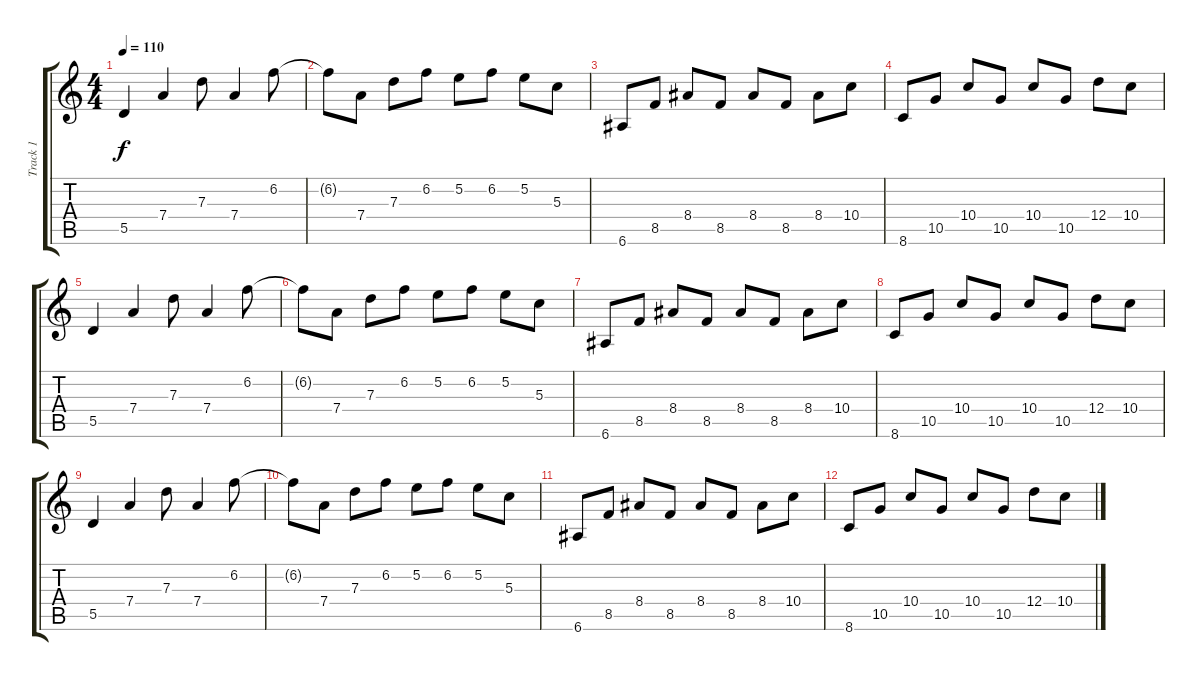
\track ("Track 1" "Track 1") {instrument electricguitarclean}
\staff {score tabs}
\tuning (E4 B3 G3 D3 A2 E2) {hide}
\ts (4 4)
\tempo 110
\clef g2
\ks c
5.5.4{dy f} 7.4.4 7.3.8 7.4.4 6.2.8 |
6.2{t}.8 7.4.8 7.3.8 6.2.8 5.2.8 6.2.8 5.2.8 5.3.8 |
6.6.8 8.5.8 8.4.8 8.5.8 8.4.8 8.5.8 8.4.8 10.4.8 |
8.6.8 10.5.8 10.4.8 10.5.8 10.4.8 10.5.8 12.4.8 10.4.8 |
5.5.4 7.4.4 7.3.8 7.4.4 6.2.8 |
6.2{t}.8 7.4.8 7.3.8 6.2.8 5.2.8 6.2.8 5.2.8 5.3.8 |
6.6.8 8.5.8 8.4.8 8.5.8 8.4.8 8.5.8 8.4.8 10.4.8 |
8.6.8 10.5.8 10.4.8 10.5.8 10.4.8 10.5.8 12.4.8 10.4.8 |
5.5.4 7.4.4 7.3.8 7.4.4 6.2.8 |
6.2{t}.8 7.4.8 7.3.8 6.2.8 5.2.8 6.2.8 5.2.8 5.3.8 |
6.6.8 8.5.8 8.4.8 8.5.8 8.4.8 8.5.8 8.4.8 10.4.8 |
8.6.8 10.5.8 10.4.8 10.5.8 10.4.8 10.5.8 12.4.8 10.4.8
